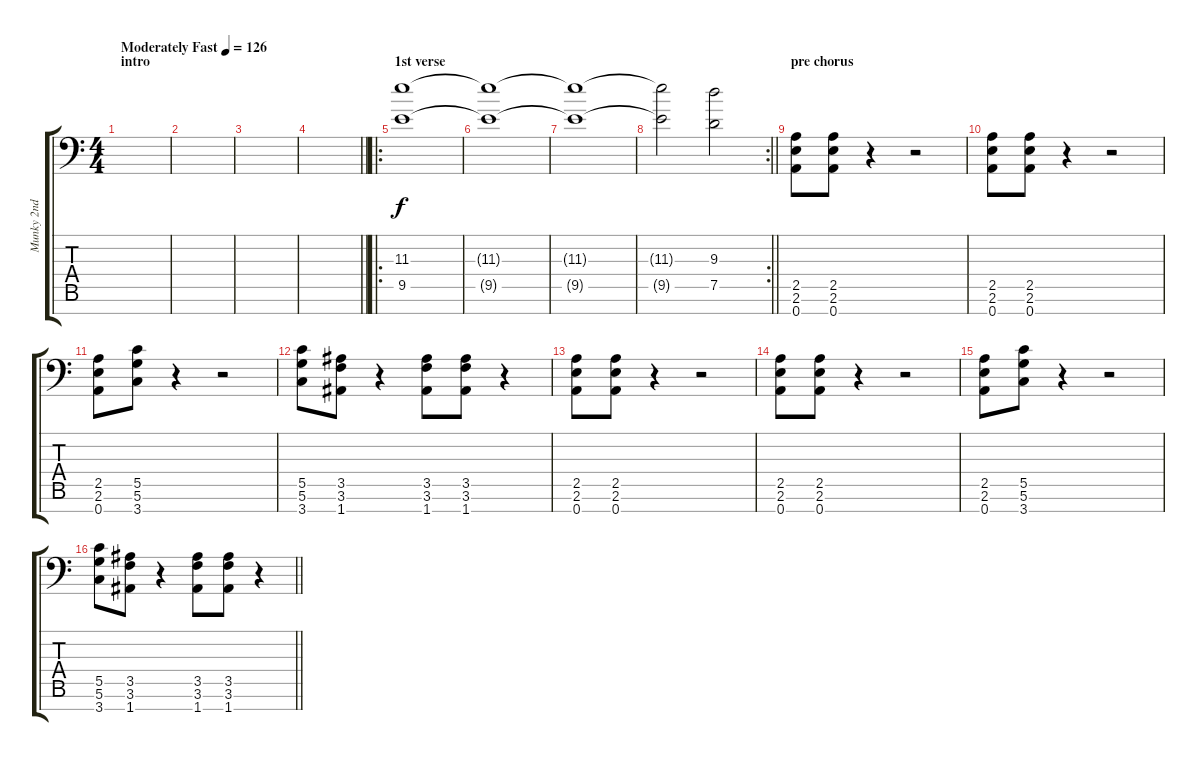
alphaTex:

\track ("Munky 2nd Guitar" "Munky 2nd ") {instrument distortionguitar}
\staff {score tabs}
\tuning (D4 A3 F3 C3 G2 D2 A1) {hide}
\ts (4 4)
\section ("" "intro")
\tempo (126 "Moderately Fast")
\clef f4
\ks c
|
|
|
\barLineRight lightlight
|
\ro
\section ("" "1st verse")
(11.3 9.5).1{volume 5 instrument distortionguitar} |
(11.3{t} 9.5{t}).1 |
(11.3{t} 9.5{t}).1 |
\rc 2
\barLineRight lightlight
(11.3{t} 9.5{t}).2 (9.3 7.5).2 |
\section ("" "pre chorus")
(2.5 2.6 0.7).8{volume 16 instrument distortionguitar} (2.5 2.6 0.7).8 r.4 r.2 |
(2.5 2.6 0.7).8 (2.5 2.6 0.7).8 r.4 r.2 |
(2.5 2.6 0.7).8 (5.5 5.6 3.7).8 r.4 r.2 |
(5.5 5.6 3.7).8 (3.5 3.6 1.7).8 r.4 (3.5 3.6 1.7).8 (3.5 3.6 1.7).8 r.4 |
(2.5 2.6 0.7).8 (2.5 2.6 0.7).8 r.4 r.2 |
(2.5 2.6 0.7).8 (2.5 2.6 0.7).8 r.4 r.2 |
(2.5 2.6 0.7).8 (5.5 5.6 3.7).8 r.4 r.2 |
\barLineRight lightlight
(5.5 5.6 3.7).8 (3.5 3.6 1.7).8 r.4 (3.5 3.6 1.7).8 (3.5 3.6 1.7).8 r.4
